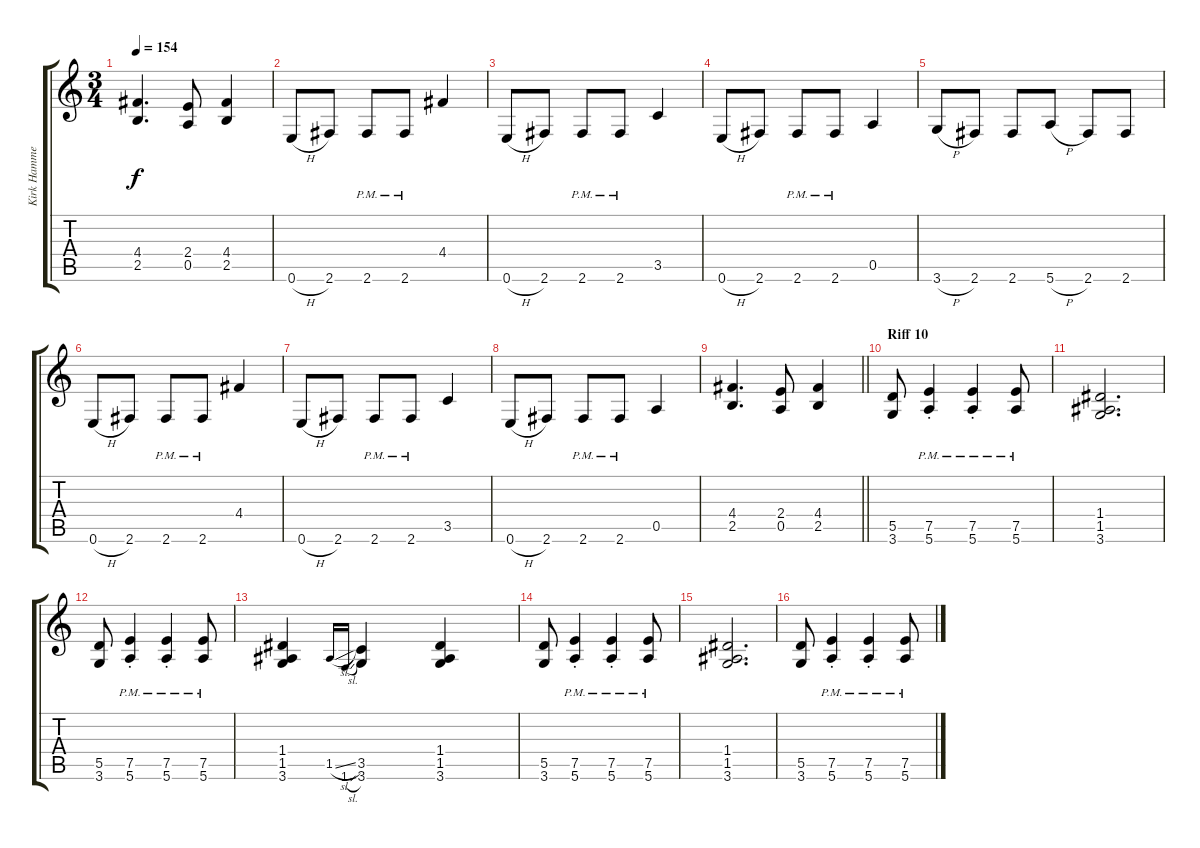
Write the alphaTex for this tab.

\track ("Kirk Hammett Riff" "Kirk Hamme") {instrument distortionguitar}
\staff {score tabs}
\tuning (E4 B3 G3 D3 A2 E2) {hide}
\ts (3 4)
\tempo 154
\clef g2
\ks c
(4.4 2.5).4{d dy f} (2.4 0.5).8 (4.4 2.5).4 |
0.6{h}.8 2.6.8 2.6{pm}.8 2.6{pm}.8 4.4.4 |
0.6{h}.8 2.6.8 2.6{pm}.8 2.6{pm}.8 3.5.4 |
0.6{h}.8 2.6.8 2.6{pm}.8 2.6{pm}.8 0.5.4 |
3.6{h}.8 2.6.8 2.6.8 5.6{h}.8 2.6.8 2.6.8 |
0.6{h}.8 2.6.8 2.6{pm}.8 2.6{pm}.8 4.4.4 |
0.6{h}.8 2.6.8 2.6{pm}.8 2.6{pm}.8 3.5.4 |
0.6{h}.8 2.6.8 2.6{pm}.8 2.6{pm}.8 0.5.4 |
\barLineRight lightlight
(4.4 2.5).4{d} (2.4 0.5).8 (4.4 2.5).4 |
\section ("" "Riff 10")
(5.5 3.6).8 (7.5{pm st} 5.6{pm st}).4 (7.5{pm st} 5.6{pm st}).4 (7.5{pm} 5.6{pm}).8 |
(1.4 1.5 3.6).2{d} |
(5.5 3.6).8 (7.5{pm st} 5.6{pm st}).4 (7.5{pm st} 5.6{pm st}).4 (7.5{pm} 5.6{pm}).8 |
(1.4 1.5 3.6).4 1.5{sl}.16{gr onbeat} 1.6{sl}.16{gr onbeat} (3.5 3.6).4 (1.4 1.5 3.6).4 |
(5.5 3.6).8 (7.5{pm st} 5.6{pm st}).4 (7.5{pm st} 5.6{pm st}).4 (7.5{pm} 5.6{pm}).8 |
(1.4 1.5 3.6).2{d} |
(5.5 3.6).8 (7.5{pm st} 5.6{pm st}).4 (7.5{pm st} 5.6{pm st}).4 (7.5{pm} 5.6{pm}).8
